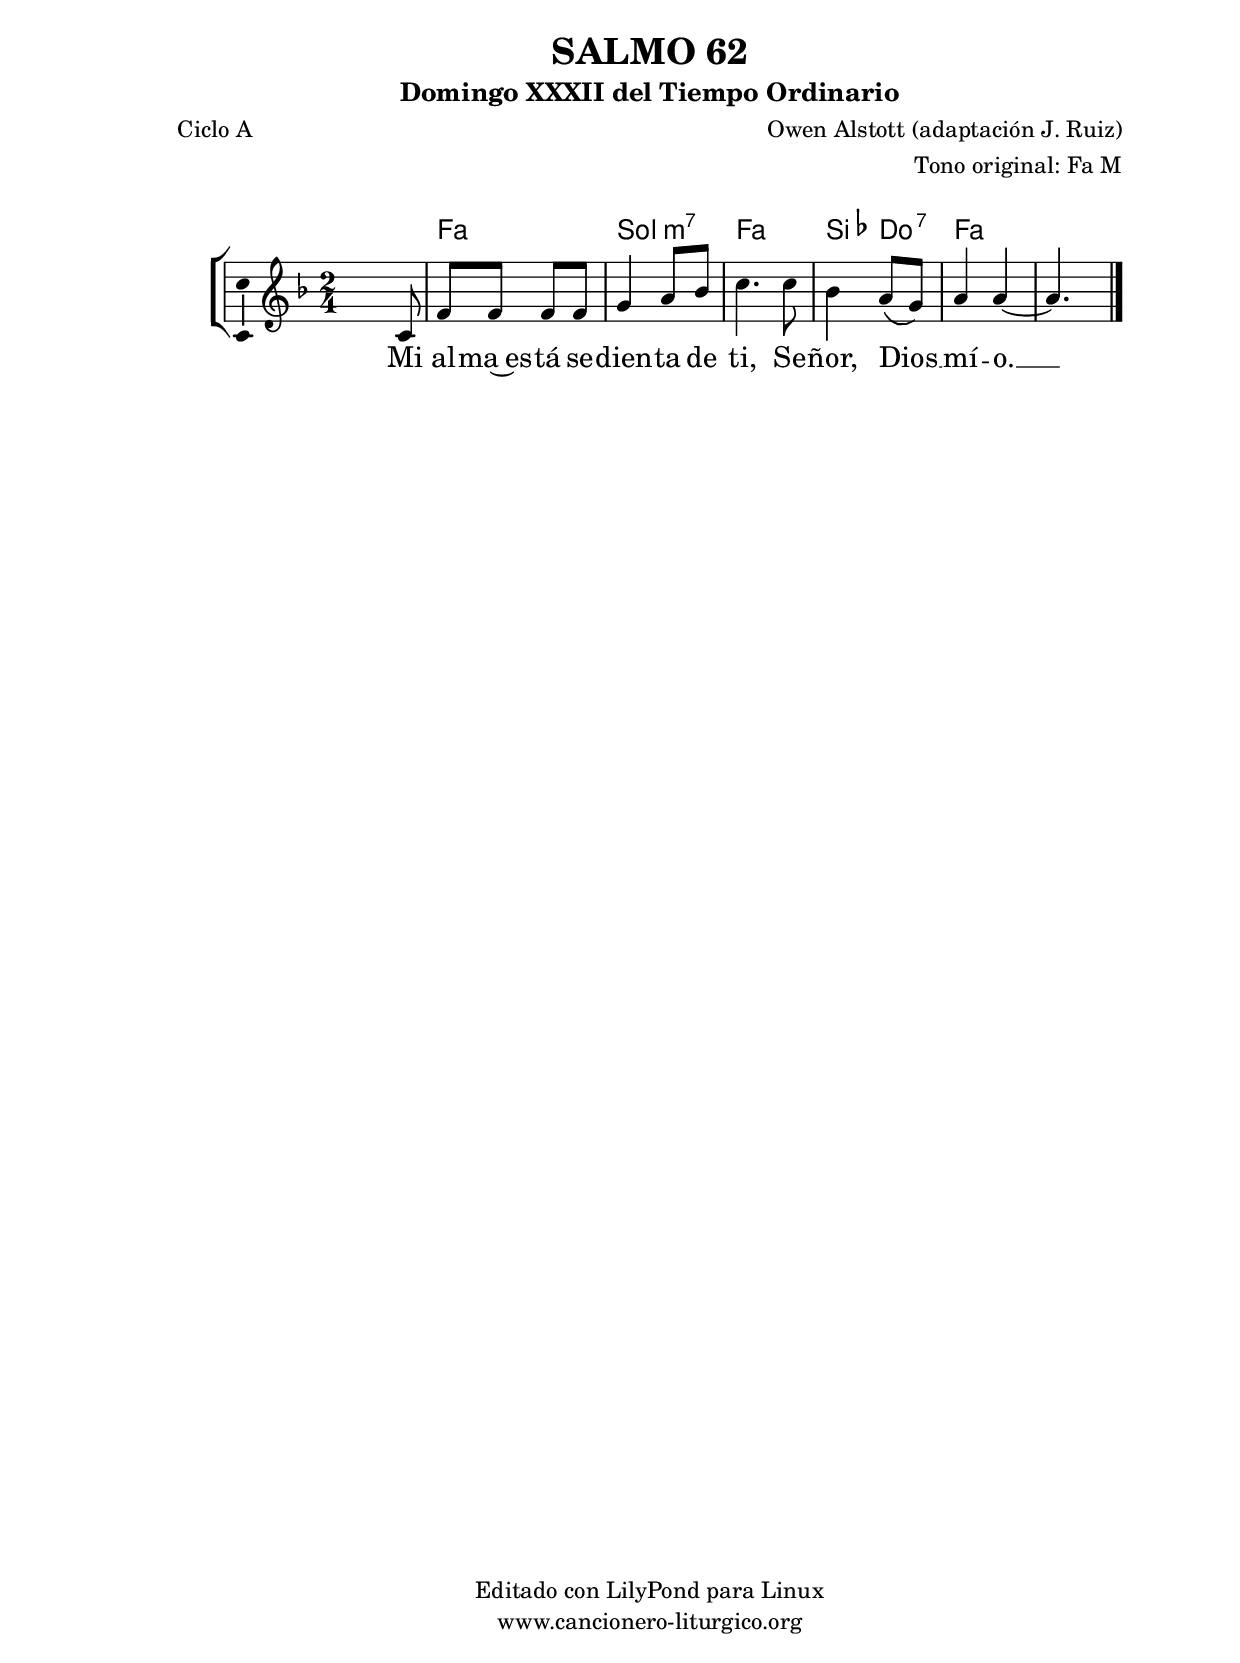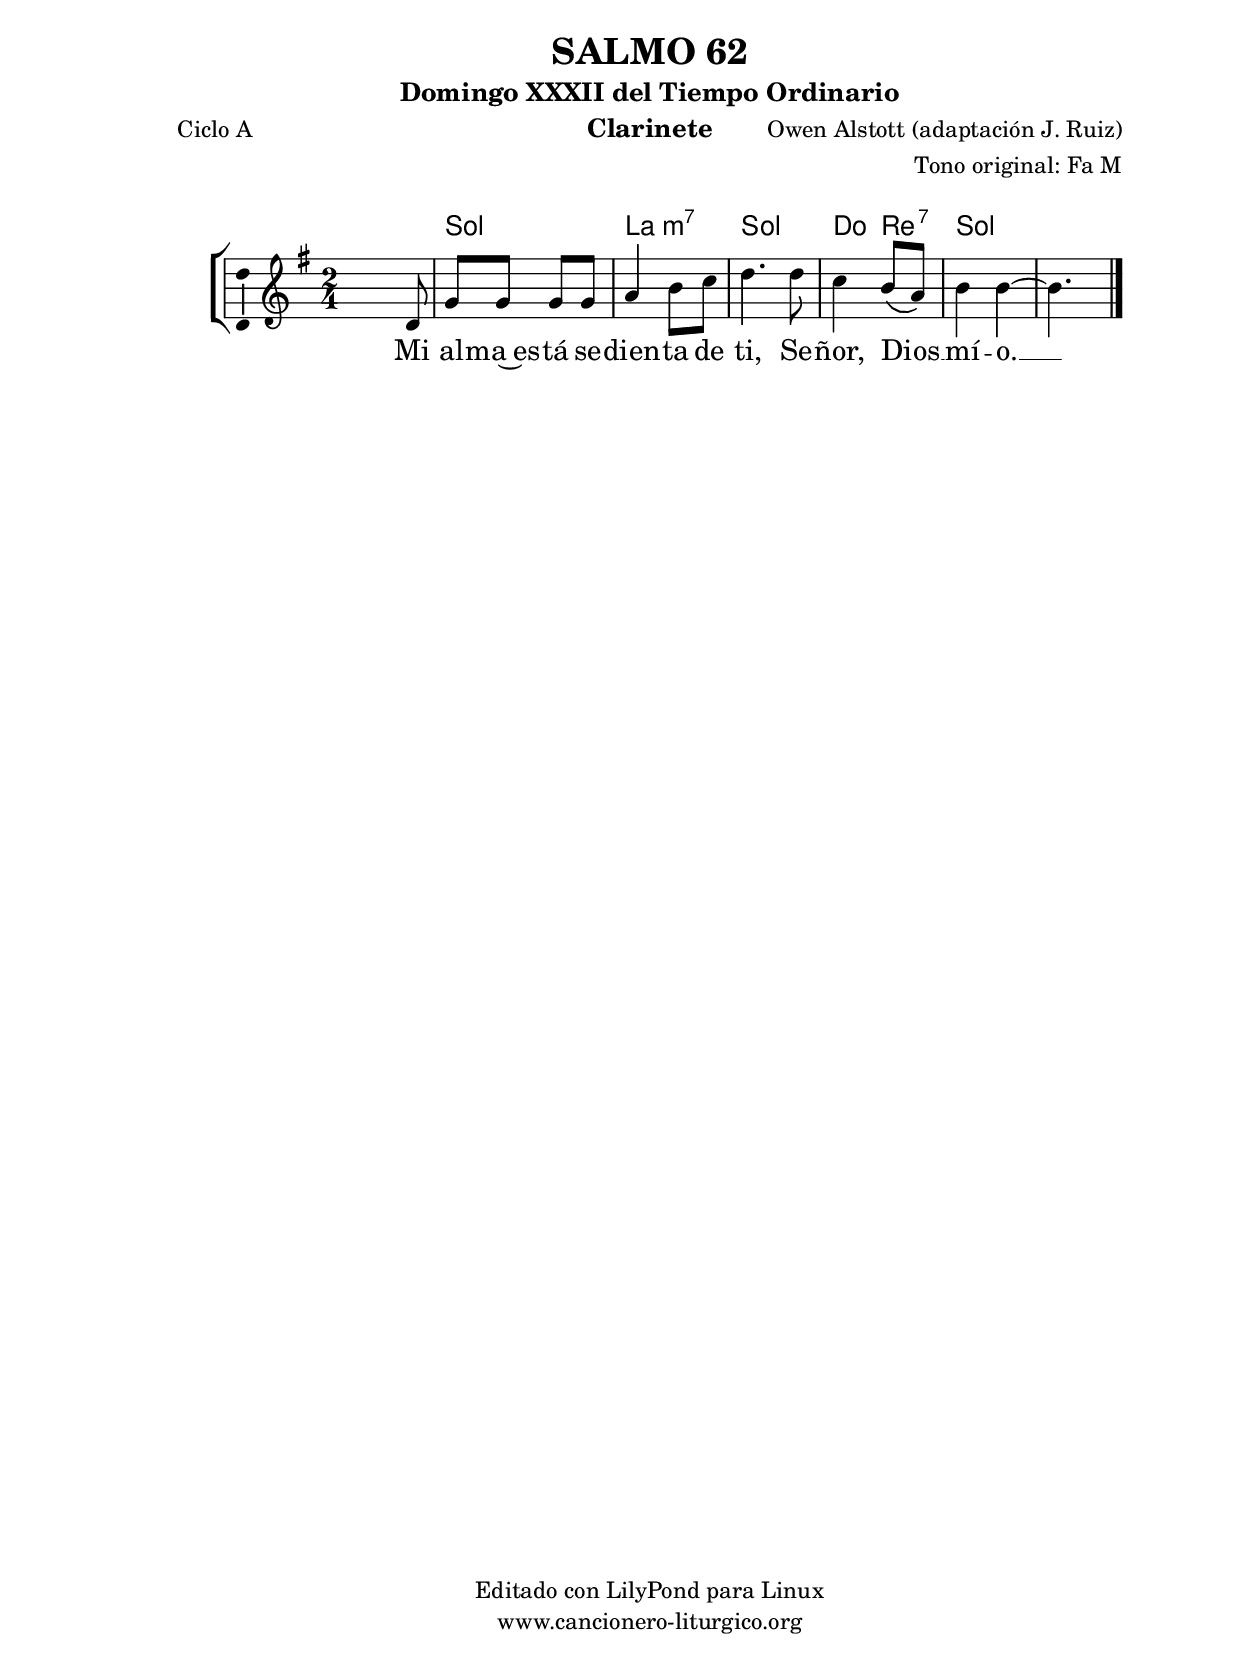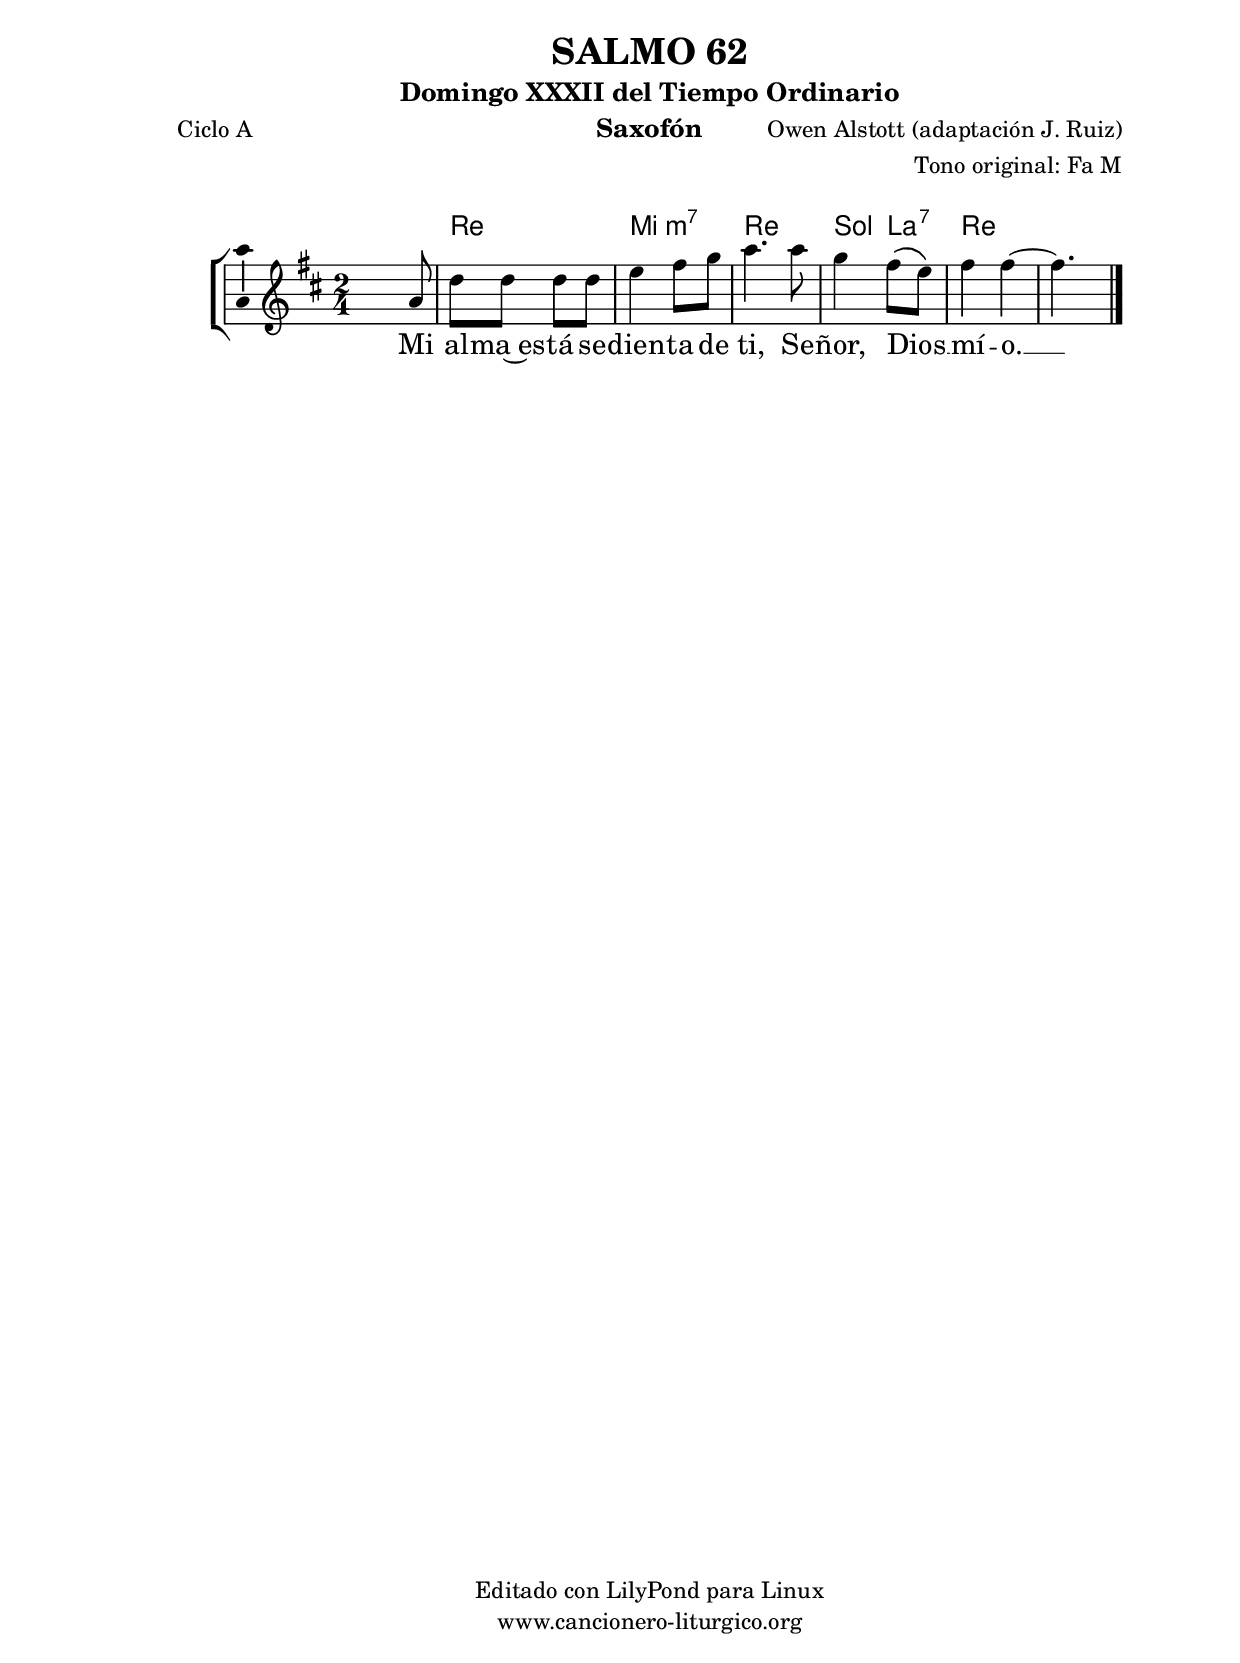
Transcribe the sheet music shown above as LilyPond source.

%
%para convertir .midi en .wav:
%timidity filename.midi -Ow -o finename.wav
%
%
%Para convertir de .wav a .mp3:
%lame -h -m j filename.wav
%
%
%para escuchar el midi:
%timidity nombrefichero.midi
%


%versión de lilypond para la que se ha escrito esta partitura:
\version "2.16.0"

	%Tamaño papel
	#(set-default-paper-size "a4")
	%Tamaño partitura
	#(set-global-staff-size 20)
	%No responde al pulsar sobre una nota
	#(ly:set-option 'point-and-click #f)

%parámetros del encabezamiento:
\header {
	title = "SALMO 62"
	subtitle = "Domingo XXXII del Tiempo Ordinario"
	composer = "Owen Alstott (adaptación J. Ruiz)"
	poet = "Ciclo A"
	meter = ""
	arranger = "Tono original: Fa M"
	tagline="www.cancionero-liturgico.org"
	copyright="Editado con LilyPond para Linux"
	tiempo = "Ordinario"
	usos = "Salmo"
	letra = "Mi alma está sedienta de ti, Señor, Dios mío."
	}

%parámetros asociados al papel:
\paper  {
	oddHeaderMarkup = \markup {\fill-line { \on-the-fly #not-first-page \fromproperty #'header:title \on-the-fly #not-first-page \fromproperty #'header:composer }}
	evenHeaderMarkup = \markup {\fill-line { \fromproperty #'header:composer \fromproperty #'header:title }}
	#(set-paper-size "a4")
	print-page-number = ##f
	first-page-number = 1
	print-first-page-number = ##f
%	head-separation = 3.0 \cm
	top-margin = 2.0 \cm
	bottom-margin = 0.5\cm
%%%	bottom-margin = -1.0\cm
	left-margin = 3.0 \cm
	line-width = 16.0 \cm 
	indent = 8\mm
	interscoreline = 2.\mm
	between-system-space = 15\mm
%	para que las partituras no llenen la hoja:
	ragged-bottom = ##t
%	idem para la última hoja:
	ragged-last-bottom = ##f
%	para que las partituras llenen el ancho del papel:
	ragged-last = ##f
	after-title-space = 2.5 \cm
%page-count=1
%system-count=8

	%Flexible Vertical Spacing
%	markup-markup-spacing =
%	#'((basic-distance . 15) (minimum-distance . 15) (padding . 3))
	markup-system-spacing =
	#'((basic-distance . 15) (minimum-distance . 15) (padding . 3))
	system-system-spacing =
	#'((basic-distance . 15) (minimum-distance . 15) (padding . 3))
	score-system-spacing =
	#'((basic-distance . 15) (minimum-distance . 15) (padding . 5))
%	top-system-spacing = % header
%	#'((basic-distance . 8) (minimum-distance . 0) (padding . 3))
%	top-markup-spacing =
%	#'((basic-distance . 20) (minimum-distance . 20) (padding . 3))
	last-bottom-spacing = % footer
	#'((basic-distance . 5) (minimum-distance . 5) (padding . 3))
%	score-markup-spacing =
%	#'((basic-distance . 16) (minimum-distance . 13) (padding . 3))

	}


%parámetros que afectan a toda la partitura:
global =  {
	%clave de sol (G):
	\clef G
	%armadura:
%	\transpose g f
	\key f \major
	\tempo 4=60
	\set Score.tempoHideNote = ##t
	}


acordes = {
	\italianChords
	\chordmode {
%	\transpose g f
{
s2
f2 g:m7 f bes4 c:7 f2 f
	}
	}
}


melodia = 
%	\transpose g f
{
	\relative c'{
	\time 2/4

s4 s8 c8
f8 f f f
g4 a8 bes
c4. c8
bes4 a8 \(g\)
a4 a~
a4. s8

	\bar "|."
	}
	}


texto = \lyricmode {
Mi al -- ma~es -- tá se -- dien -- ta de ti,
Se -- ñor, Dios __ _ mí -- o. __
	}


acordesStaff = \context ChordNames = acordesStaff <<
	\set chordChanges = ##t
	\acordes
	>>


vozStaff = \context Voice = vozStaff
\with {\consists "Ambitus_engraver"}
<<
%	\set Staff.instrumentName = ""
%	\set Staff.shortInstrumentName = ""
%	\set Staff.midiInstrument = #"clarinet"
%	\set Staff.midiInstrument = #"cello"
%	\set Staff.midiInstrument = #"flute"
	\set Staff.midiInstrument = #"electric guitar (jazz)"
%	\set Staff.midiInstrument = #"english horn"
%	\set Staff.midiInstrument = #"violin"
%	\set Staff.midiInstrument = #"glockenspiel"
	\set Staff.midiMinimumVolume = #0.7
	\set Staff.midiMaximumVolume = #0.9
	\global
	\melodia
	>>


textoStaff = \context Lyrics = textoStaff <<
	\lyricsto vozStaff \texto
	>>

\book {
	\score {
		\context ChoirStaff {
			\override StaffGroup.SystemStartBracket #'collapse-height = #1
			\override Score.SystemStartBar #'collapse-height = #1
			<<
			\acordesStaff
			\vozStaff
			\textoStaff
			>>
			}
		\layout {
	    		\context {
				\Lyrics
				\override LyricText #'font-size = #2
				}
	   		 \context {
				\Score
				%fontSize = #3
				\override StaffSymbol #'staff-space = #(magstep +3)
				%\override Beam #'thickness = #0.55
				%\override SpacingSpanner #'spacing-increment = #1.0
				%\override Slur #'height-limit = #1.5
				}
			}
		}
	\score {
		\unfoldRepeats
		\context ChoirStaff {
			<<
			\acordesStaff
			\vozStaff
			>>
			}
		\midi {
	  		\context {
	  			\Score
				tempoWholesPerMinute = #(ly:make-moment 70 4)
				}
			}
		}
	}

%Partitura para clarinete
#(define output-suffix "C")
\book {
	\header{
		instrument = "Clarinete"
		}
	\score {
		\context ChoirStaff {
			\override StaffGroup.SystemStartBracket #'collapse-height = #1
			\override Score.SystemStartBar #'collapse-height = #1
\transpose c d
			<<
			\acordesStaff
			\vozStaff
			\textoStaff
			>>
			}
		\layout {
	    		\context {
				\Lyrics
				\override LyricText #'font-size = #2
				}
	   		 \context {
				\Score
				%fontSize = #3
				\override StaffSymbol #'staff-space = #(magstep +3)
				%\override Beam #'thickness = #0.55
				%\override SpacingSpanner #'spacing-increment = #1.0
				%\override Slur #'height-limit = #1.5
				}
			}
		}
	}

%Partitura para saxofón
#(define output-suffix "S")
\book {
	\header{
		instrument = "Saxofón"
		}
	\score {
		\context ChoirStaff {
			\override StaffGroup.SystemStartBracket #'collapse-height = #1
			\override Score.SystemStartBar #'collapse-height = #1
\transpose c a
			<<
			\acordesStaff
			\vozStaff
			\textoStaff
			>>
			}
		\layout {
	    		\context {
				\Lyrics
				\override LyricText #'font-size = #2
				}
	   		 \context {
				\Score
				%fontSize = #3
				\override StaffSymbol #'staff-space = #(magstep +3)
				%\override Beam #'thickness = #0.55
				%\override SpacingSpanner #'spacing-increment = #1.0
				%\override Slur #'height-limit = #1.5
				}
			}
		}
	}

